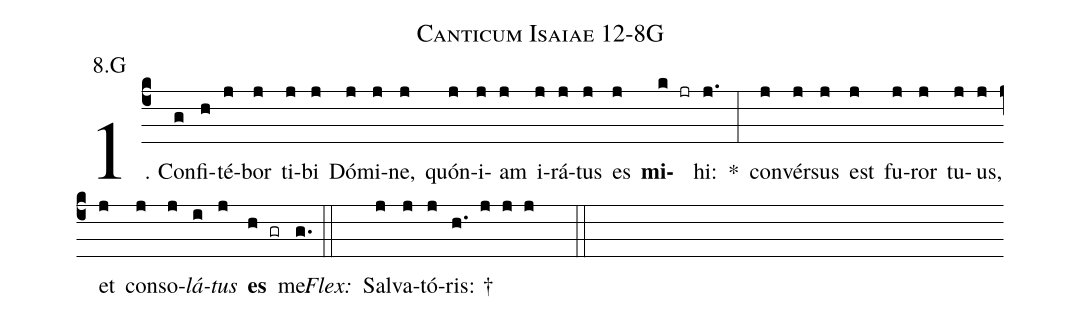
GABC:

name: Canticum Isaiae 12-8G;
annotation: 8.G;
%%
(c4)1. Con(g)fi(h)té(j)bor(j) ti(j)bi(j) Dó(j)mi(j)ne,(j) quón(j)i(j)am(j) i(j)rá(j)tus(j) es(j) <b>mi</b>(k jr)hi:(j.) *(:) con(j)vér(j)sus(j) est(j) fu(j)ror(j) tu(j)us,(j) et(j) con(j)so(j)<i>lá</i>(i)<i>tus</i>(j) <b>es</b>(h gr) me.(g.) (::)
<i>Flex:</i>()  Sal(j)va(j)tó(j)ris: †(h. j j j  ::)
